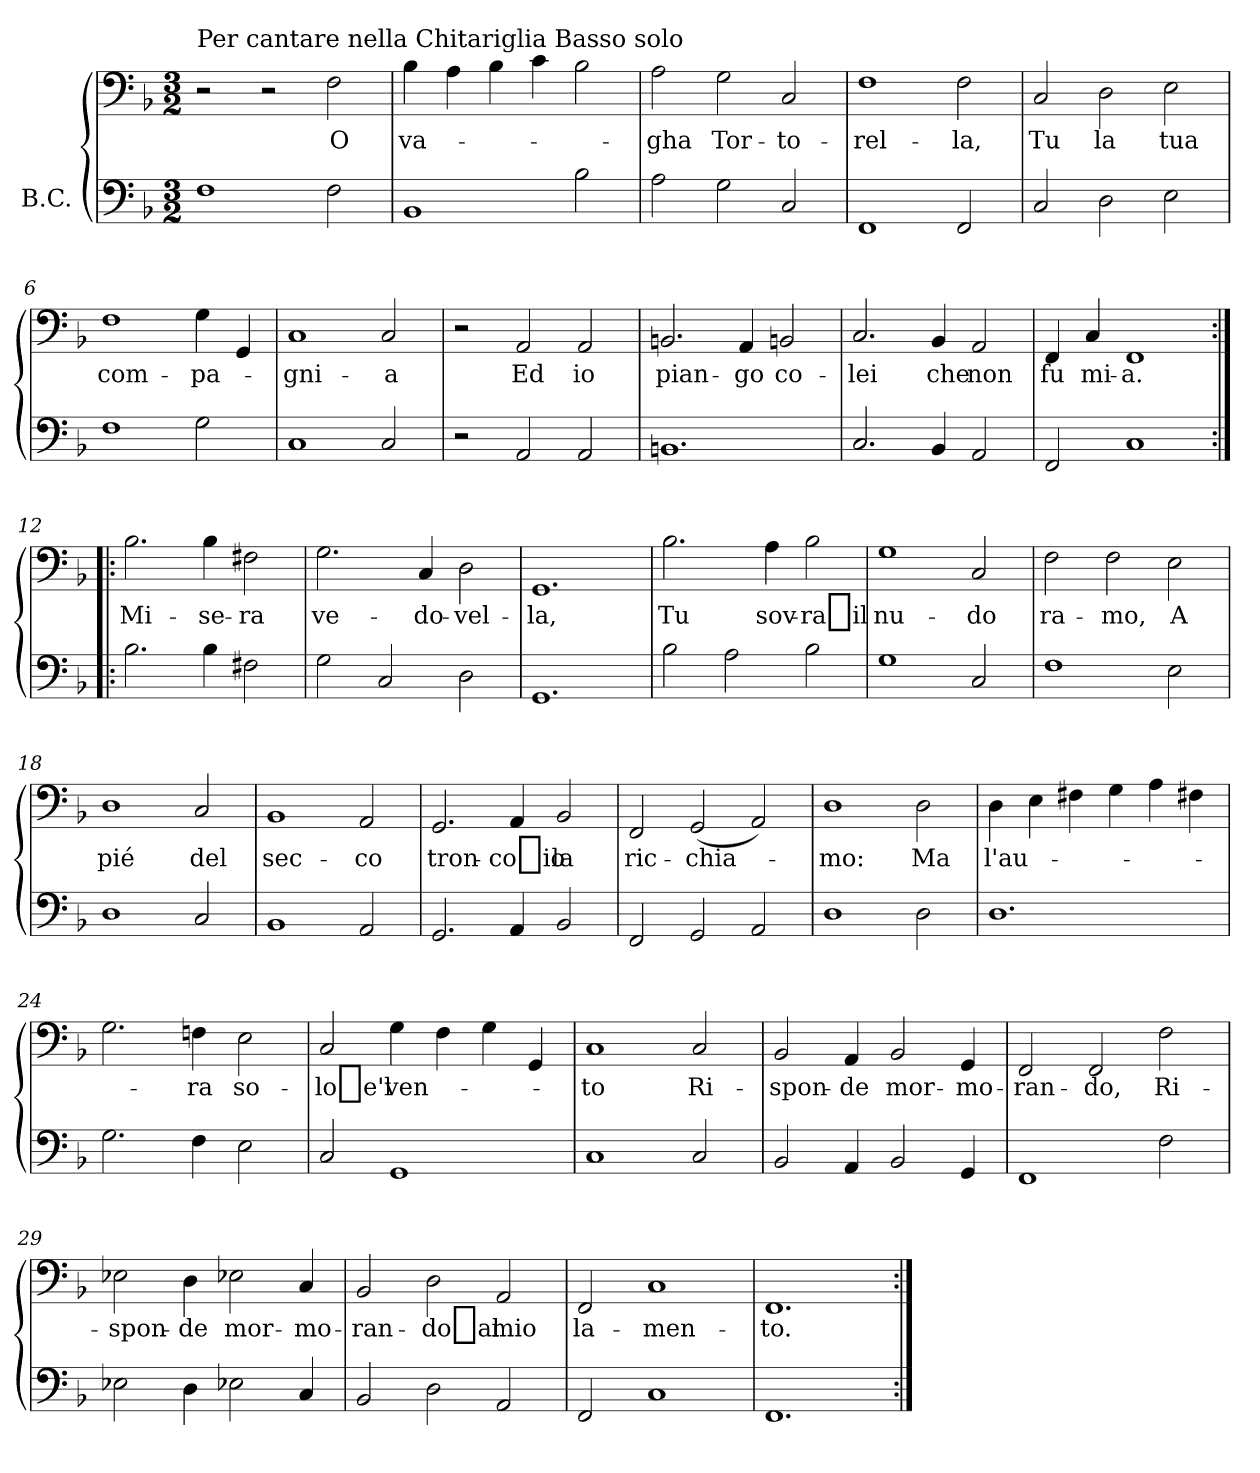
**kern	**kern	**text
*part2	*part1	*part1
*staff2	*staff1	*staff1
*I"B.C.	*I" 	*
*clefF4	*clefF4	*
*k[b-]	*k[b-]	*
*F:	*F:	*
*M3/2	*M3/2	*
=1	=1	=1
!	!LO:TX:a:t=Per cantare nella Chitariglia Basso solo	!
1F	2r	.
.	2r	.
2F	2F	O
=2	=2	=2
1BB-	4B-	va-
.	4A	.
.	4B-	.
.	4c	.
2B-	2B-	.
=3	=3	=3
2A	2A	-gha
2G	2G	Tor-
2C	2C	-to-
=4	=4	=4
1FF	1F	-rel-
2FF	2F	-la,
=5	=5	=5
2C	2C	Tu
2D	2D	la
2E	2E	tua
=6	=6	=6
1F	1F	com-
2G	4G	-pa-
.	4GG	.
=7	=7	=7
1C	1C	-gni-
2C	2C	-a
=8	=8	=8
2r	2r	.
2AA	2AA	Ed
2AA	2AA	io
=9	=9	=9
1.BBn	2.BBn	pian-
.	4AA	-go
.	2BBn	co-
=10	=10	=10
2.C	2.C	-lei
4BB-	4BB-	che
2AA	2AA	non
=11	=11	=11
2FF	4FF	fu
.	4C	mi-
1C	1FF	-a.
=12:|!|:	=12:|!|:	=12:|!|:
2.B-	2.B-	Mi-
4B-	4B-	-se-
2F#X	2F#X	-ra
=13	=13	=13
2G	2.G	ve-
2C	.	.
.	4C	-do-
2D	2D	-vel-
=14	=14	=14
1.GG	1.GG	-la,
=15	=15	=15
2B-	2.B-	Tu
2A	.	.
.	4A	sov-
2B-	2B-	-ra_il
=16	=16	=16
1G	1G	nu-
2C	2C	-do
=17	=17	=17
1F	2F	ra-
.	2F	-mo,
2E	2E	A
=18	=18	=18
1D	1D	pié
2C	2C	del
=19	=19	=19
1BB-	1BB-	sec-
2AA	2AA	-co
=20	=20	=20
2.GG	2.GG	tron-
4AA	4AA	-co_io
2BB-	2BB-	la
=21	=21	=21
2FF	2FF	ric-
2GG	(<2GG	-chia-
2AA	2AA)	.
=22	=22	=22
1D	1D	-mo:
2D	2D	Ma
=23	=23	=23
1.D	4D	l'au-
.	4E	.
.	4F#X	.
.	4G	.
.	4A	.
.	4F#X	.
=24	=24	=24
2.G	2.G	.
4F	4Fn	-ra
2E	2E	so-
=25	=25	=25
2C	2C	-lo_e'l
1GG	4G	ven-
.	4F	.
.	4G	.
.	4GG	.
=26	=26	=26
1C	1C	-to
2C	2C	Ri-
=27	=27	=27
2BB-	2BB-	-spon-
4AA	4AA	-de
2BB-	2BB-	mor-
4GG	4GG	-mo-
=28	=28	=28
1FF	2FF	-ran-
.	2FF	-do,
2F	2F	Ri-
=29	=29	=29
2E-X	2E-X	-spon-
4D	4D	-de
2E-X	2E-X	mor-
4C	4C	-mo-
=30	=30	=30
2BB-	2BB-	-ran-
2D	2D	-do_al
2AA	2AA	mio
=31	=31	=31
2FF	2FF	la-
1C	1C	-men-
=32	=32	=32
1.FF	1.FF	-to.
=:|!	=:|!	=:|!
*-	*-	*-
